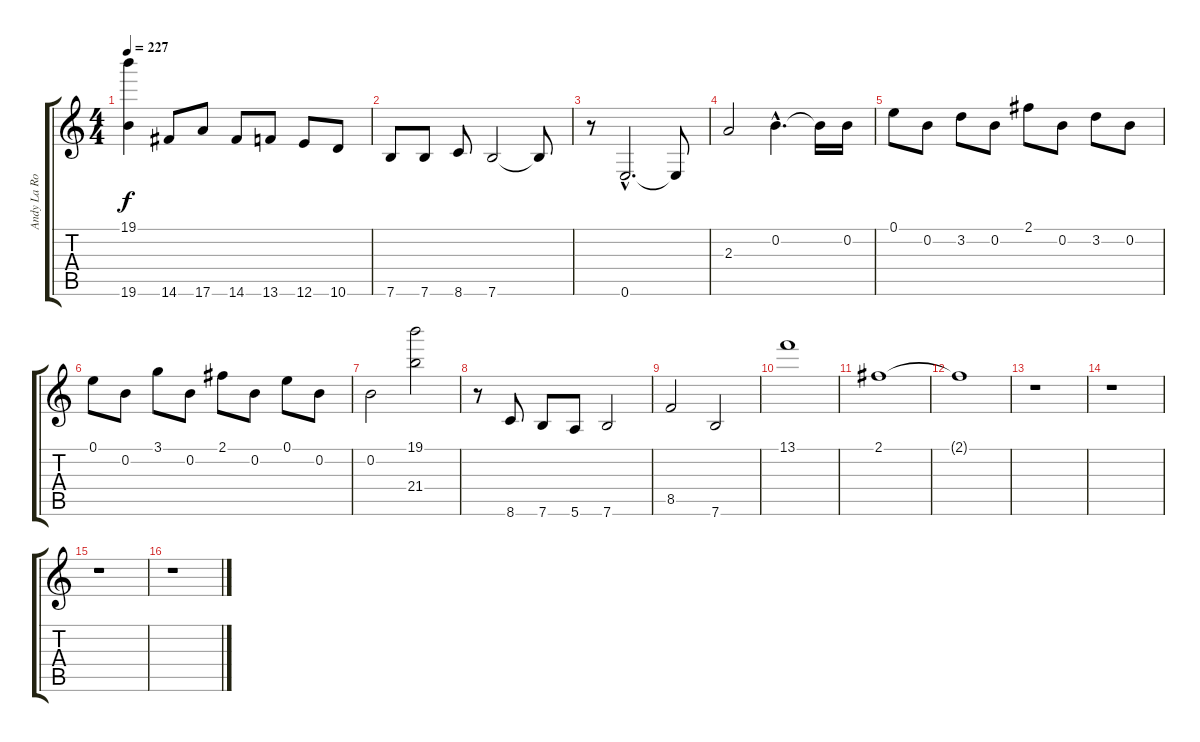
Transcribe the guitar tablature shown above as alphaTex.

\track ("Andy La Rocque" "Andy La Ro") {instrument overdrivenguitar}
\staff {score tabs}
\tuning (E4 B3 G3 D3 A2 E2) {hide}
\ts (4 4)
\tempo 227
\clef g2
\ks c
(19.1 19.6).4{dy f} 14.6.8 17.6.8 14.6.8 13.6.8 12.6.8 10.6.8 |
7.6.8 7.6.8 8.6.8 7.6.2 7.6{t}.8 |
r.8 0.6{hac}.2{d} 0.6{t}.8 |
2.3.2 0.2{hac}.4{d} 0.2{t}.16 0.2.16 |
0.1.8 0.2.8 3.2.8 0.2.8 2.1.8 0.2.8 3.2.8 0.2.8 |
0.1.8 0.2.8 3.1.8 0.2.8 2.1.8 0.2.8 0.1.8 0.2.8 |
0.2.2 (19.1 21.4).2 |
r.8 8.6.8 7.6.8 5.6.8 7.6.2 |
8.5.2 7.6.2 |
13.1.1 |
2.1.1 |
2.1{t}.1 |
r.1 |
r.1 |
r.1 |
r.1
